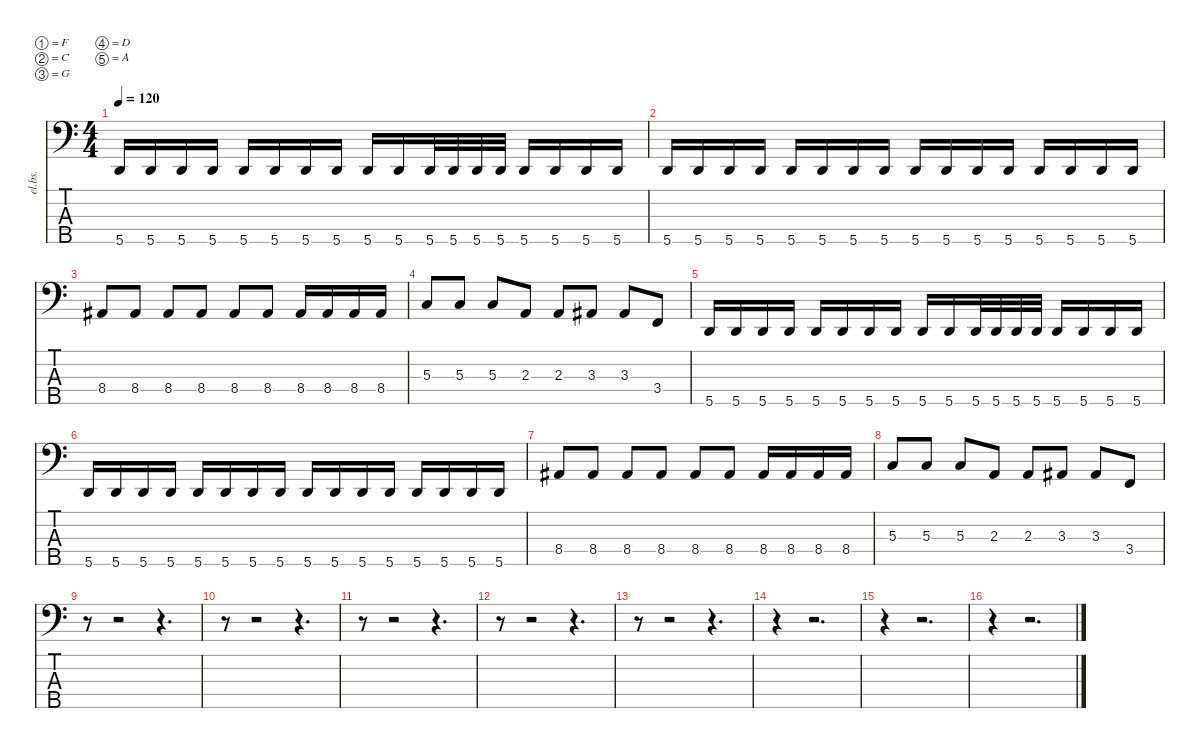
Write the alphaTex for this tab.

\defaultSystemsLayout 4
\hideDynamics
\bracketExtendMode nobrackets
\otherSystemsTrackNameOrientation horizontal
\track ("Bass" "el.bs.") {instrument electricbassfinger}
\staff {score tabs}
\tuning (F2 C2 G1 D1 A0)
\ts (4 4)
\tempo 120
\clef f4
\ks c
5.5.16{dy f beam Up} 5.5.16{beam Up} 5.5.16{beam Up} 5.5.16{beam Up} 5.5.16{beam Up} 5.5.16{beam Up} 5.5.16{beam Up} 5.5.16{beam Up} 5.5.16{beam Up} 5.5.16{beam Up} 5.5.32{beam Up} 5.5.32{beam Up} 5.5.32{beam Up} 5.5.32{beam Up} 5.5.16{beam Up} 5.5.16{beam Up} 5.5.16{beam Up} 5.5.16{beam Up} |
5.5.16{beam Up} 5.5.16{beam Up} 5.5.16{beam Up} 5.5.16{beam Up} 5.5.16{beam Up} 5.5.16{beam Up} 5.5.16{beam Up} 5.5.16{beam Up} 5.5.16{beam Up} 5.5.16{beam Up} 5.5.16{beam Up} 5.5.16{beam Up} 5.5.16{beam Up} 5.5.16{beam Up} 5.5.16{beam Up} 5.5.16{beam Up} |
8.4{acc #}.8{beam Up} 8.4{acc #}.8{beam Up} 8.4{acc #}.8{beam Up} 8.4{acc #}.8{beam Up} 8.4{acc #}.8{beam Up} 8.4{acc #}.8{beam Up} 8.4{acc #}.16{beam Up} 8.4{acc #}.16{beam Up} 8.4{acc #}.16{beam Up} 8.4{acc #}.16{beam Up} |
5.3.8{beam Up} 5.3.8{beam Up} 5.3.8{beam Up} 2.3.8{beam Up} 2.3.8{beam Up} 3.3{acc #}.8{beam Up} 3.3{acc #}.8{beam Up} 3.4.8{beam Up} |
5.5.16{beam Up} 5.5.16{beam Up} 5.5.16{beam Up} 5.5.16{beam Up} 5.5.16{beam Up} 5.5.16{beam Up} 5.5.16{beam Up} 5.5.16{beam Up} 5.5.16{beam Up} 5.5.16{beam Up} 5.5.32{beam Up} 5.5.32{beam Up} 5.5.32{beam Up} 5.5.32{beam Up} 5.5.16{beam Up} 5.5.16{beam Up} 5.5.16{beam Up} 5.5.16{beam Up} |
5.5.16{beam Up} 5.5.16{beam Up} 5.5.16{beam Up} 5.5.16{beam Up} 5.5.16{beam Up} 5.5.16{beam Up} 5.5.16{beam Up} 5.5.16{beam Up} 5.5.16{beam Up} 5.5.16{beam Up} 5.5.16{beam Up} 5.5.16{beam Up} 5.5.16{beam Up} 5.5.16{beam Up} 5.5.16{beam Up} 5.5.16{beam Up} |
8.4{acc #}.8{beam Up} 8.4{acc #}.8{beam Up} 8.4{acc #}.8{beam Up} 8.4{acc #}.8{beam Up} 8.4{acc #}.8{beam Up} 8.4{acc #}.8{beam Up} 8.4{acc #}.16{beam Up} 8.4{acc #}.16{beam Up} 8.4{acc #}.16{beam Up} 8.4{acc #}.16{beam Up} |
5.3.8{beam Up} 5.3.8{beam Up} 5.3.8{beam Up} 2.3.8{beam Up} 2.3.8{beam Up} 3.3{acc #}.8{beam Up} 3.3{acc #}.8{beam Up} 3.4.8{beam Up} |
r.8{beam Down} r.2{beam Down} r.4{d beam Down} |
r.8{beam Down} r.2{beam Down} r.4{d beam Down} |
r.8{beam Down} r.2{beam Down} r.4{d beam Down} |
r.8{beam Down} r.2{beam Down} r.4{d beam Down} |
r.8{beam Down} r.2{beam Down} r.4{d beam Down} |
r.4{beam Down} r.2{d beam Down} |
r.4{beam Down} r.2{d beam Down} |
r.4{beam Down} r.2{d beam Down}
